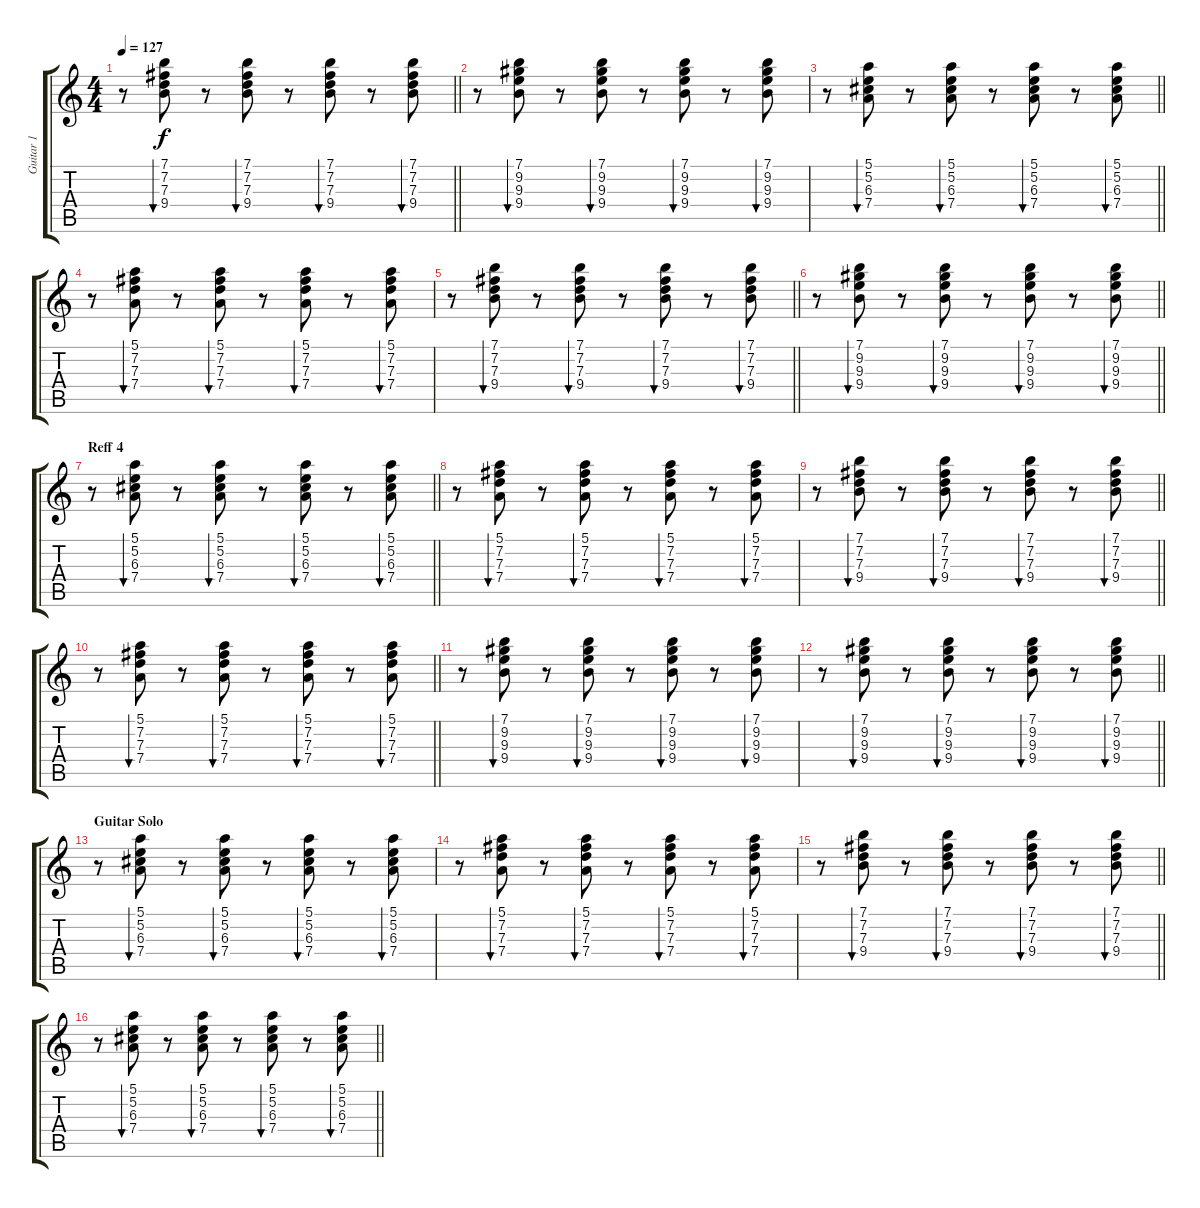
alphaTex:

\track ("Guitar 1" "Guitar 1") {instrument acousticguitarsteel}
\staff {score tabs}
\tuning (E4 B3 G3 D3 A2 E2) {hide}
\ts (4 4)
\tempo 127
\clef g2
\barLineRight lightlight
\ks c
r.8{dy f} (7.1 7.2 7.3 9.4).8{bu 30} r.8 (7.1 7.2 7.3 9.4).8{bu 30} r.8 (7.1 7.2 7.3 9.4).8{bu 30} r.8 (7.1 7.2 7.3 9.4).8{bu 30} |
r.8 (7.1 9.2 9.3 9.4).8{bu 30} r.8 (7.1 9.2 9.3 9.4).8{bu 30} r.8 (7.1 9.2 9.3 9.4).8{bu 30} r.8 (7.1 9.2 9.3 9.4).8{bu 30} |
\barLineRight lightlight
r.8 (5.1 5.2 6.3 7.4).8{bu 30} r.8 (5.1 5.2 6.3 7.4).8{bu 30} r.8 (5.1 5.2 6.3 7.4).8{bu 30} r.8 (5.1 5.2 6.3 7.4).8{bu 30} |
r.8 (5.1 7.2 7.3 7.4).8{bu 30} r.8 (5.1 7.2 7.3 7.4).8{bu 30} r.8 (5.1 7.2 7.3 7.4).8{bu 30} r.8 (5.1 7.2 7.3 7.4).8{bu 30} |
\barLineRight lightlight
r.8 (7.1 7.2 7.3 9.4).8{bu 30} r.8 (7.1 7.2 7.3 9.4).8{bu 30} r.8 (7.1 7.2 7.3 9.4).8{bu 30} r.8 (7.1 7.2 7.3 9.4).8{bu 30} |
\barLineRight lightlight
r.8 (7.1 9.2 9.3 9.4).8{bu 30} r.8 (7.1 9.2 9.3 9.4).8{bu 30} r.8 (7.1 9.2 9.3 9.4).8{bu 30} r.8 (7.1 9.2 9.3 9.4).8{bu 30} |
\section ("" "Reff 4")
\barLineRight lightlight
r.8 (5.1 5.2 6.3 7.4).8{bu 30} r.8 (5.1 5.2 6.3 7.4).8{bu 30} r.8 (5.1 5.2 6.3 7.4).8{bu 30} r.8 (5.1 5.2 6.3 7.4).8{bu 30} |
r.8 (5.1 7.2 7.3 7.4).8{bu 30} r.8 (5.1 7.2 7.3 7.4).8{bu 30} r.8 (5.1 7.2 7.3 7.4).8{bu 30} r.8 (5.1 7.2 7.3 7.4).8{bu 30} |
\barLineRight lightlight
r.8 (7.1 7.2 7.3 9.4).8{bu 30} r.8 (7.1 7.2 7.3 9.4).8{bu 30} r.8 (7.1 7.2 7.3 9.4).8{bu 30} r.8 (7.1 7.2 7.3 9.4).8{bu 30} |
\barLineRight lightlight
r.8 (5.1 7.2 7.3 7.4).8{bu 30} r.8 (5.1 7.2 7.3 7.4).8{bu 30} r.8 (5.1 7.2 7.3 7.4).8{bu 30} r.8 (5.1 7.2 7.3 7.4).8{bu 30} |
r.8 (7.1 9.2 9.3 9.4).8{bu 30} r.8 (7.1 9.2 9.3 9.4).8{bu 30} r.8 (7.1 9.2 9.3 9.4).8{bu 30} r.8 (7.1 9.2 9.3 9.4).8{bu 30} |
\barLineRight lightlight
r.8{volume 9} (7.1 9.2 9.3 9.4).8{bu 30} r.8 (7.1 9.2 9.3 9.4).8{bu 30} r.8 (7.1 9.2 9.3 9.4).8{bu 30} r.8 (7.1 9.2 9.3 9.4).8{bu 30} |
\section ("" "Guitar Solo")
r.8 (5.1 5.2 6.3 7.4).8{bu 30} r.8 (5.1 5.2 6.3 7.4).8{bu 30} r.8 (5.1 5.2 6.3 7.4).8{bu 30} r.8 (5.1 5.2 6.3 7.4).8{bu 30} |
r.8 (5.1 7.2 7.3 7.4).8{bu 30} r.8 (5.1 7.2 7.3 7.4).8{bu 30} r.8 (5.1 7.2 7.3 7.4).8{bu 30} r.8 (5.1 7.2 7.3 7.4).8{bu 30} |
\barLineRight lightlight
r.8 (7.1 7.2 7.3 9.4).8{bu 30} r.8 (7.1 7.2 7.3 9.4).8{bu 30} r.8 (7.1 7.2 7.3 9.4).8{bu 30} r.8 (7.1 7.2 7.3 9.4).8{bu 30} |
\barLineRight lightlight
r.8 (5.1 5.2 6.3 7.4).8{bu 30} r.8 (5.1 5.2 6.3 7.4).8{bu 30} r.8 (5.1 5.2 6.3 7.4).8{bu 30} r.8 (5.1 5.2 6.3 7.4).8{bu 30}
